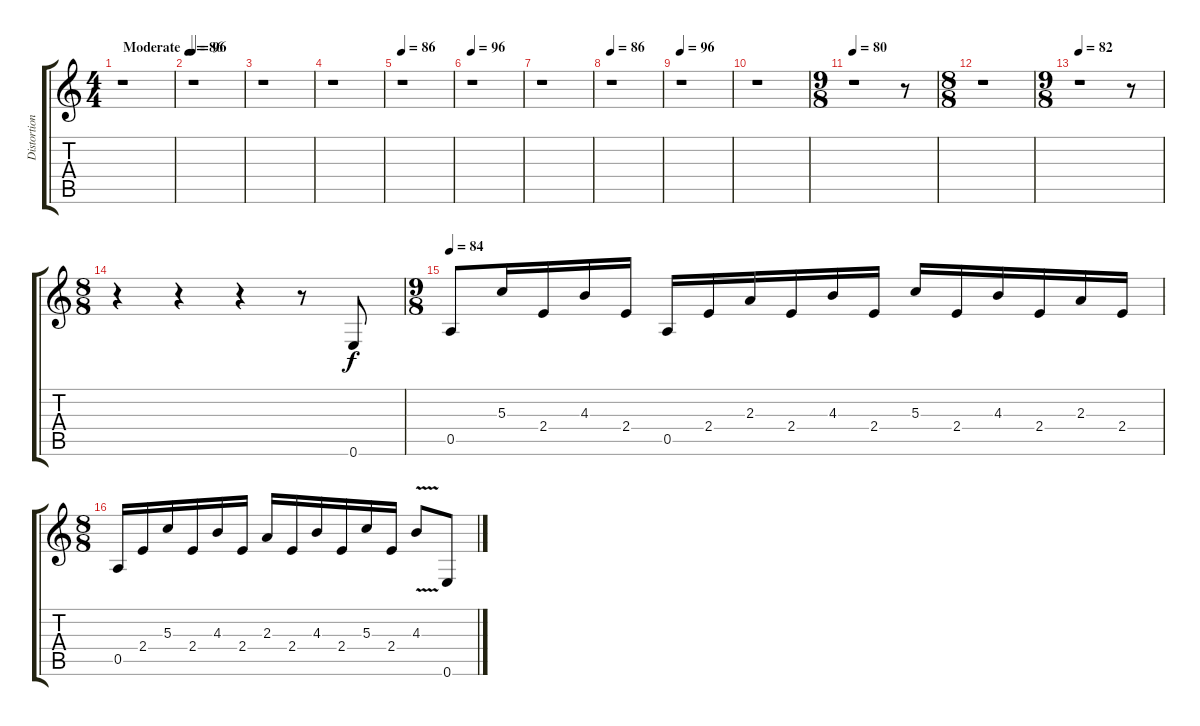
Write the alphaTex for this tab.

\track ("Distortion" "Distortion") {instrument distortionguitar}
\staff {score tabs}
\tuning (E4 B3 G3 D3 A2 E2) {hide}
\ts (4 4)
\tempo (86 "Moderate")
\clef g2
\ks c
r.1{dy f instrument distortionguitar} |
\tempo 96
r.1 |
r.1 |
r.1 |
\tempo 86
r.1 |
\tempo 96
r.1 |
r.1 |
\tempo 86
r.1 |
\tempo 96
r.1 |
r.1 |
\ts (9 8)
\tempo 80
r.1 r.8 |
\ts (8 8)
r.1 |
\ts (9 8)
\tempo 82
r.1 r.8 |
\ts (8 8)
r.4 r.4 r.4 r.8 0.6.8 |
\ts (9 8)
\tempo 84
0.5.8 5.3.16 2.4.16 4.3.16 2.4.16 0.5.16 2.4.16 2.3.16 2.4.16 4.3.16 2.4.16 5.3.16 2.4.16 4.3.16 2.4.16 2.3.16 2.4.16 |
\ts (8 8)
0.5.16 2.4.16 5.3.16 2.4.16 4.3.16 2.4.16 2.3.16 2.4.16 4.3.16 2.4.16 5.3.16 2.4.16 4.3{v}.8 0.6.8
